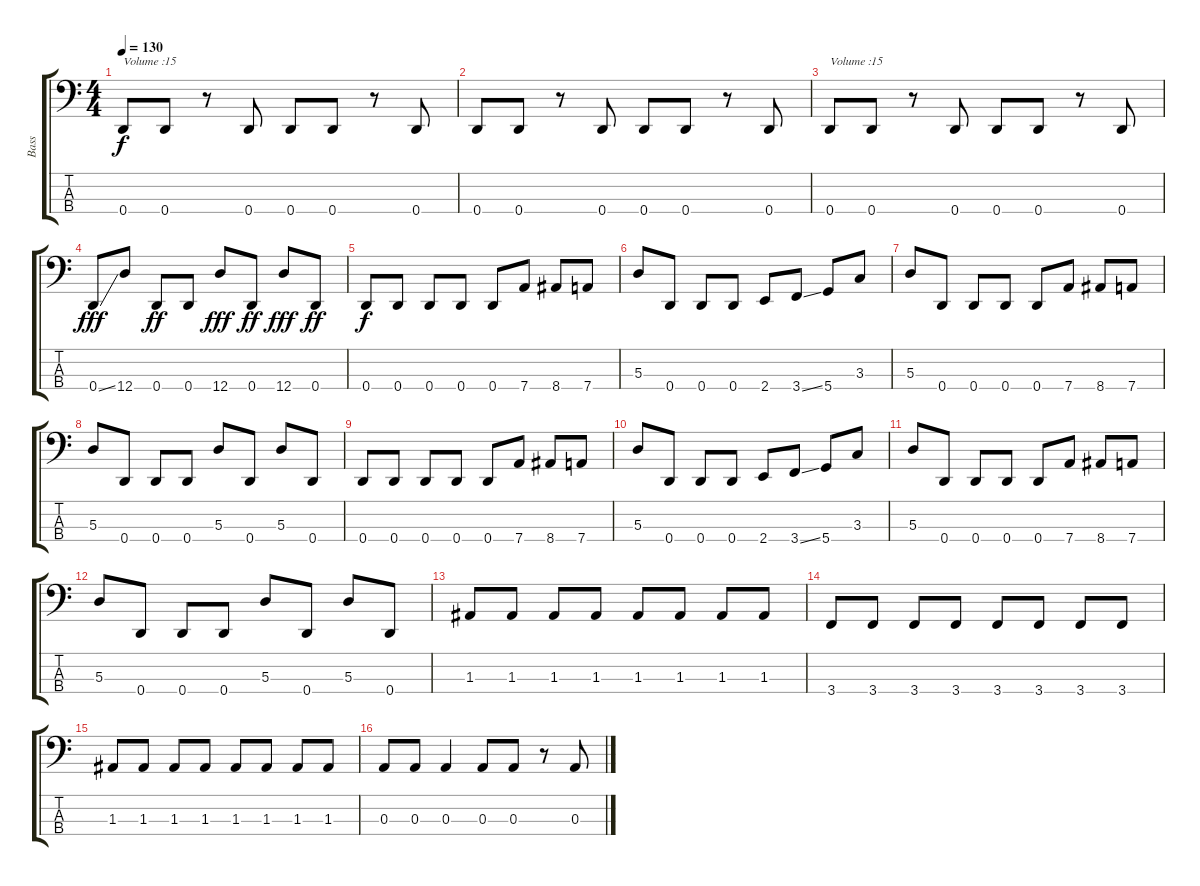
\track ("Bass" "Bass") {instrument electricbassfinger}
\staff {score tabs}
\tuning (G2 D2 A1 D1) {hide}
\ts (4 4)
\tempo 130
\clef f4
\ks c
0.4.8{txt "Volume :15" dy f} 0.4.8 r.8 0.4.8 0.4.8 0.4.8 r.8 0.4.8 |
0.4.8 0.4.8 r.8 0.4.8 0.4.8 0.4.8 r.8 0.4.8 |
0.4.8{txt "Volume :15"} 0.4.8 r.8 0.4.8 0.4.8 0.4.8 r.8 0.4.8 |
0.4{ss}.8{dy fff} 12.4.8 0.4.8{dy ff} 0.4.8 12.4.8{dy fff} 0.4.8{dy ff} 12.4.8{dy fff} 0.4.8{dy ff} |
0.4.8{dy f} 0.4.8 0.4.8 0.4.8 0.4.8 7.4.8 8.4.8 7.4.8 |
5.3.8 0.4.8 0.4.8 0.4.8 2.4.8 3.4{ss}.8 5.4.8 3.3.8 |
5.3.8 0.4.8 0.4.8 0.4.8 0.4.8 7.4.8 8.4.8 7.4.8 |
5.3.8 0.4.8 0.4.8 0.4.8 5.3.8 0.4.8 5.3.8 0.4.8 |
0.4.8 0.4.8 0.4.8 0.4.8 0.4.8 7.4.8 8.4.8 7.4.8 |
5.3.8 0.4.8 0.4.8 0.4.8 2.4.8 3.4{ss}.8 5.4.8 3.3.8 |
5.3.8 0.4.8 0.4.8 0.4.8 0.4.8 7.4.8 8.4.8 7.4.8 |
5.3.8 0.4.8 0.4.8 0.4.8 5.3.8 0.4.8 5.3.8 0.4.8 |
1.3.8 1.3.8 1.3.8 1.3.8 1.3.8 1.3.8 1.3.8 1.3.8 |
3.4.8 3.4.8 3.4.8 3.4.8 3.4.8 3.4.8 3.4.8 3.4.8 |
1.3.8 1.3.8 1.3.8 1.3.8 1.3.8 1.3.8 1.3.8 1.3.8 |
0.3.8 0.3.8 0.3.4 0.3.8 0.3.8 r.8 0.3.8
